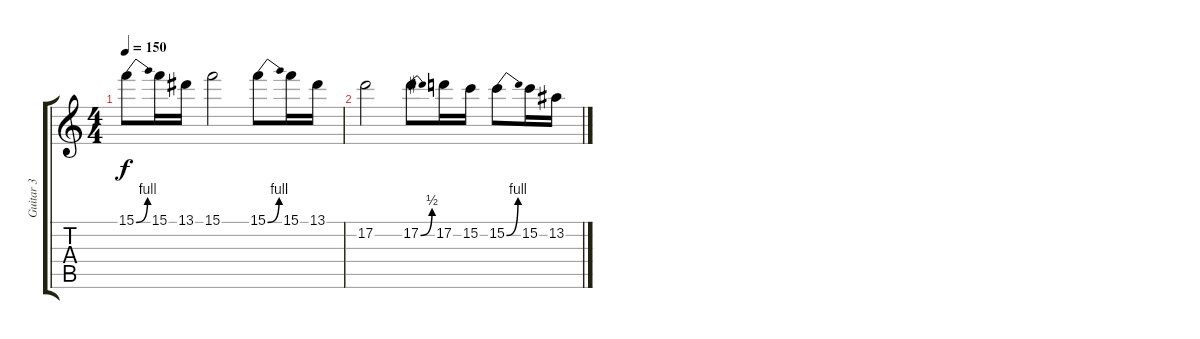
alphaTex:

\track ("Guitar 3" "Guitar 3") {instrument distortionguitar}
\staff {score tabs}
\tuning (D4 A3 F3 C3 G2 C2) {hide}
\ts (4 4)
\tempo 150
\clef g2
\ks c
15.1{be (bend 0 0 60 4)}.8{dy f} 15.1.16 13.1.16 15.1.2 15.1{be (bend 0 0 60 4)}.8 15.1.16 13.1.16 |
17.2.2 17.2{be (bend 0 0 60 2)}.8 17.2.16 15.2.16 15.2{be (bend 0 0 60 4)}.8 15.2.16 13.2.16
